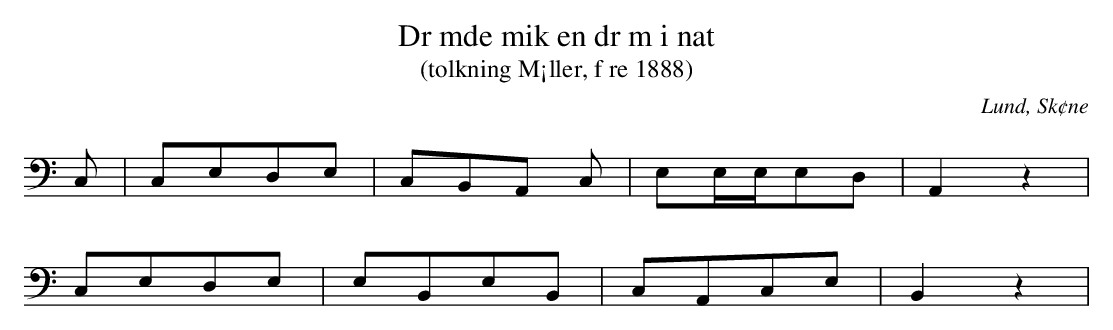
X:1
T:Dr mde mik en dr m i nat
T:(tolkning M¡ller, f re 1888)
O:Lund, Sk¢ne
L:1/8
K:C bass
C, | C,E,D,E, | C,B,,A,, C, | E,E,/E,/E,D, | A,,2 z2 |
C,E,D,E, | E,B,,E,B,, | C,A,,C,E, | B,,2 z2 |
